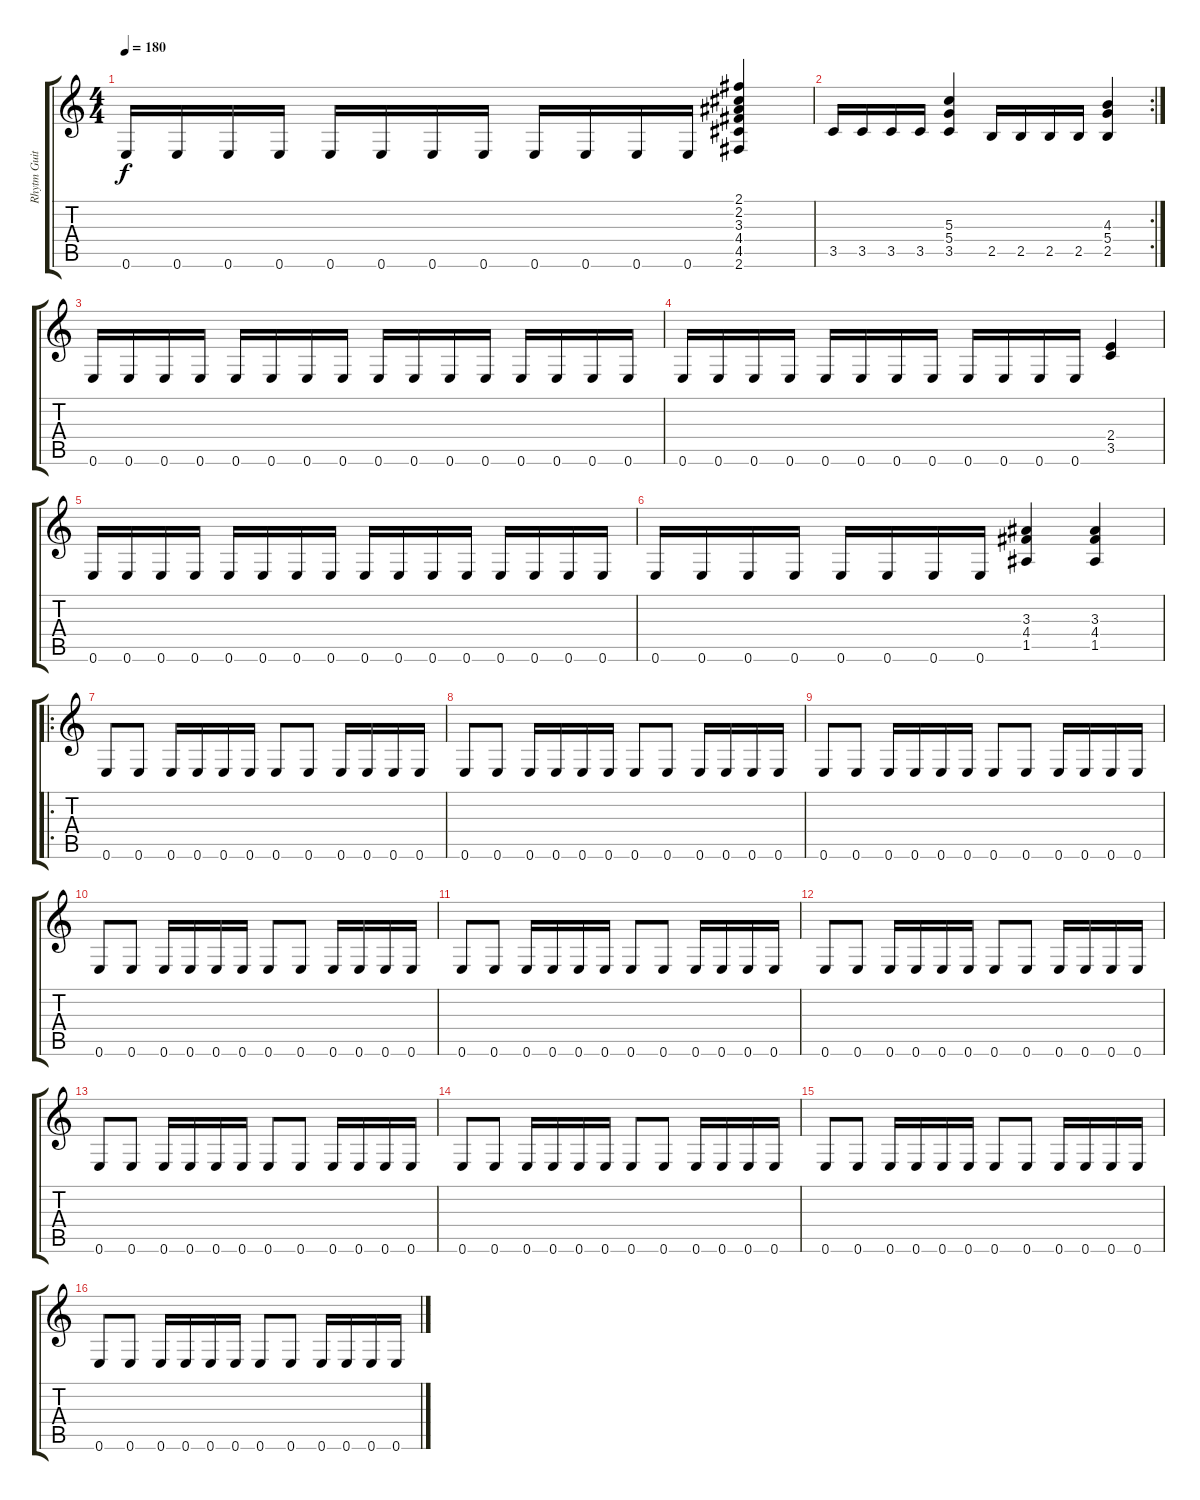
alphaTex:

\track ("Rhytm Guitar" "Rhytm Guit") {instrument distortionguitar}
\staff {score tabs}
\tuning (E4 B3 G3 D3 A2 E2) {hide}
\ts (4 4)
\tempo 180
\clef g2
\ks c
0.6.16{dy f} 0.6.16 0.6.16 0.6.16 0.6.16 0.6.16 0.6.16 0.6.16 0.6.16 0.6.16 0.6.16 0.6.16 (2.1 2.2 3.3 4.4 4.5 2.6).4 |
\rc 2
3.5.16 3.5.16 3.5.16 3.5.16 (5.3 5.4 3.5).4 2.5.16 2.5.16 2.5.16 2.5.16 (4.3 5.4 2.5).4 |
0.6.16 0.6.16 0.6.16 0.6.16 0.6.16 0.6.16 0.6.16 0.6.16 0.6.16 0.6.16 0.6.16 0.6.16 0.6.16 0.6.16 0.6.16 0.6.16 |
0.6.16 0.6.16 0.6.16 0.6.16 0.6.16 0.6.16 0.6.16 0.6.16 0.6.16 0.6.16 0.6.16 0.6.16 (2.4 3.5).4 |
0.6.16 0.6.16 0.6.16 0.6.16 0.6.16 0.6.16 0.6.16 0.6.16 0.6.16 0.6.16 0.6.16 0.6.16 0.6.16 0.6.16 0.6.16 0.6.16 |
0.6.16 0.6.16 0.6.16 0.6.16 0.6.16 0.6.16 0.6.16 0.6.16 (3.3 4.4 1.5).4 (3.3 4.4 1.5).4 |
\ro
0.6.8 0.6.8 0.6.16 0.6.16 0.6.16 0.6.16 0.6.8 0.6.8 0.6.16 0.6.16 0.6.16 0.6.16 |
0.6.8 0.6.8 0.6.16 0.6.16 0.6.16 0.6.16 0.6.8 0.6.8 0.6.16 0.6.16 0.6.16 0.6.16 |
0.6.8 0.6.8 0.6.16 0.6.16 0.6.16 0.6.16 0.6.8 0.6.8 0.6.16 0.6.16 0.6.16 0.6.16 |
0.6.8 0.6.8 0.6.16 0.6.16 0.6.16 0.6.16 0.6.8 0.6.8 0.6.16 0.6.16 0.6.16 0.6.16 |
0.6.8 0.6.8 0.6.16 0.6.16 0.6.16 0.6.16 0.6.8 0.6.8 0.6.16 0.6.16 0.6.16 0.6.16 |
0.6.8 0.6.8 0.6.16 0.6.16 0.6.16 0.6.16 0.6.8 0.6.8 0.6.16 0.6.16 0.6.16 0.6.16 |
0.6.8 0.6.8 0.6.16 0.6.16 0.6.16 0.6.16 0.6.8 0.6.8 0.6.16 0.6.16 0.6.16 0.6.16 |
0.6.8 0.6.8 0.6.16 0.6.16 0.6.16 0.6.16 0.6.8 0.6.8 0.6.16 0.6.16 0.6.16 0.6.16 |
0.6.8 0.6.8 0.6.16 0.6.16 0.6.16 0.6.16 0.6.8 0.6.8 0.6.16 0.6.16 0.6.16 0.6.16 |
0.6.8 0.6.8 0.6.16 0.6.16 0.6.16 0.6.16 0.6.8 0.6.8 0.6.16 0.6.16 0.6.16 0.6.16
